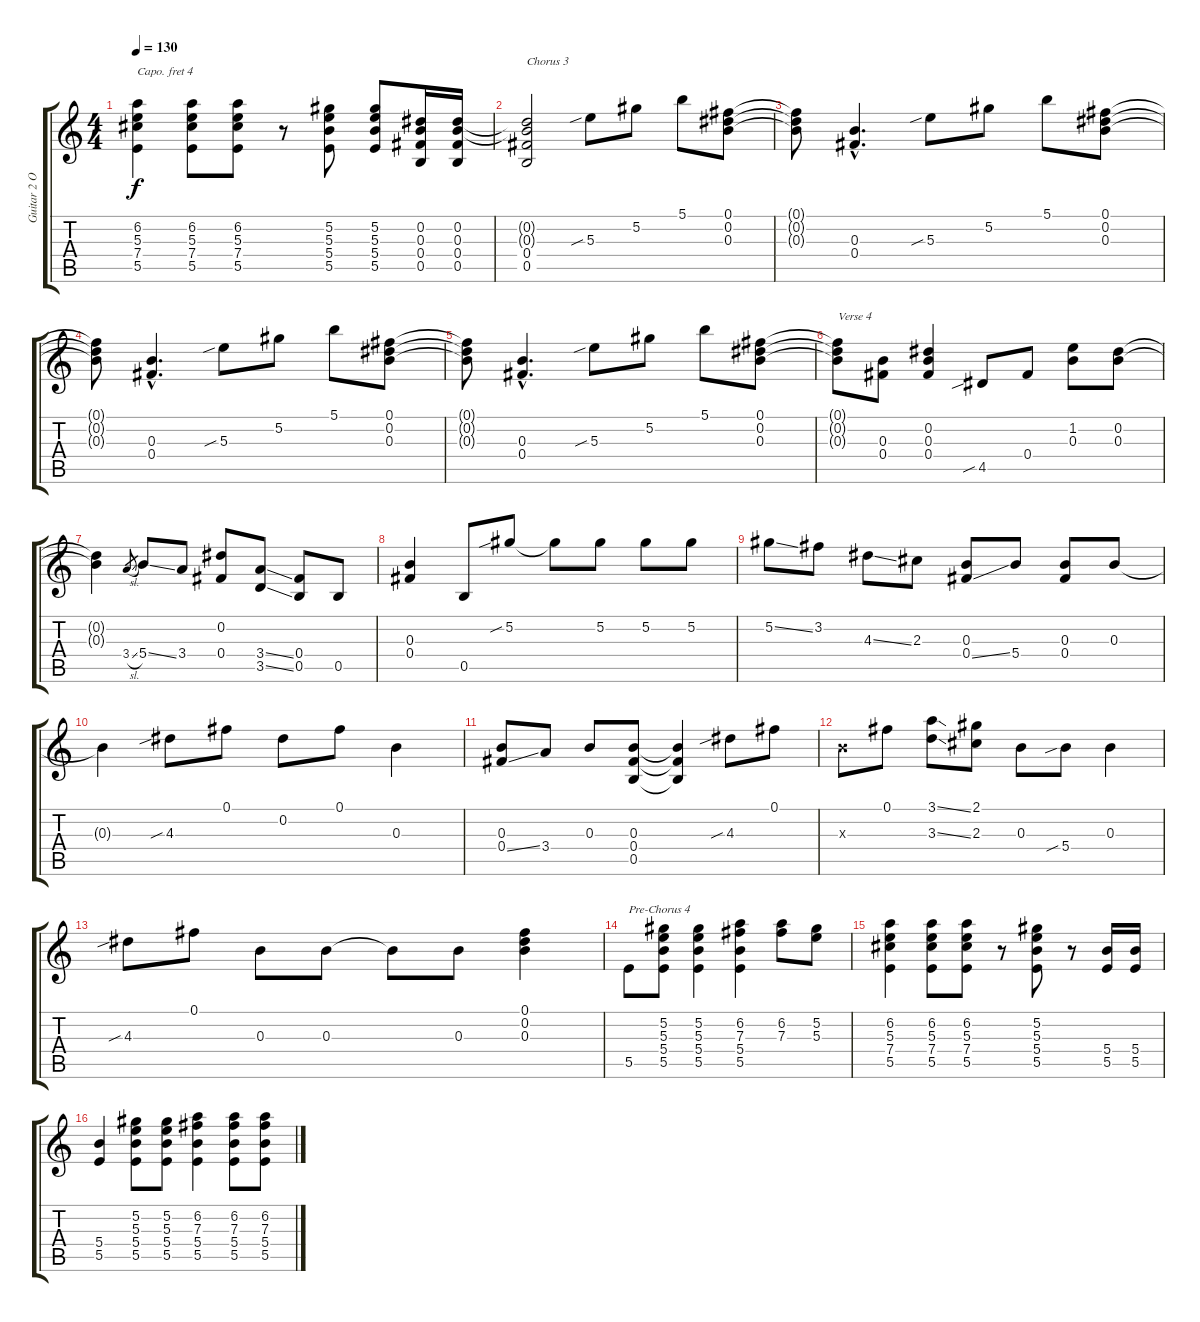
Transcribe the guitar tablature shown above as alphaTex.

\track ("Guitar 2 Open G capo IV" "Guitar 2 O") {instrument electricguitarclean}
\staff {score tabs}
\capo 4
\tuning (D4 B3 G3 D3 G2 D2) {hide}
\ts (4 4)
\tempo 130
\clef g2
\ks c
(6.2 5.3 7.4 5.5).4{dy f} (6.2 5.3 7.4 5.5).8 (6.2 5.3 7.4 5.5).8 r.8 (5.2 5.3 5.4 5.5).8 (5.2 5.3 5.4 5.5).8 (0.2 0.3 0.4 0.5).16 (0.2 0.3 0.4 0.5).16 |
(0.2{t} 0.3{t} 0.4 0.5).2{txt "Chorus 3"} 5.3{sib}.8 5.2.8 5.1.8 (0.1 0.2 0.3).8 |
(0.1{t} 0.2{t} 0.3{t}).8 (0.3{hac} 0.4{hac}).4{d} 5.3{sib}.8 5.2.8 5.1.8 (0.1 0.2 0.3).8 |
(0.1{t} 0.2{t} 0.3{t}).8 (0.3{hac} 0.4{hac}).4{d} 5.3{sib}.8 5.2.8 5.1.8 (0.1 0.2 0.3).8 |
(0.1{t} 0.2{t} 0.3{t}).8 (0.3{hac} 0.4{hac}).4{d} 5.3{sib}.8 5.2.8 5.1.8 (0.1 0.2 0.3).8 |
(0.1{t} 0.2{t} 0.3{t}).8{txt "Verse 4"} (0.3 0.4).8 (0.2 0.3 0.4).4 4.5{sib}.8 0.4.8 (1.2 0.3).8 (0.2 0.3).8 |
(0.2{t} 0.3{t}).4 3.4{sl}.8{gr} 5.4{ss}.8 3.4.8 (0.2 0.4).8 (3.4{ss} 3.5{ss}).8 (0.4 0.5).8 0.5.8 |
(0.3 0.4).4 0.5.8 5.2{sib}.8 5.2{t}.8 5.2.8 5.2.8 5.2.8 |
5.2{ss}.8 3.2.8 4.3{ss}.8 2.3.8 (0.3 0.4{ss}).8 5.4.8 (0.3 0.4).8 0.3.8 |
0.3{t}.4 4.3{sib}.8 0.1.8 0.2.8 0.1.8 0.3.4 |
(0.3 0.4{ss}).8 3.4.8 0.3.8 (0.3 0.4 0.5).8 (0.3{t} 0.4{t} 0.5{t}).4 4.3{sib}.8 0.1.8 |
0.3{x}.8 0.1.8 (3.1{ss} 3.3{ss}).8 (2.1 2.3).8 0.3.8 5.4{sib}.8 0.3.4 |
4.3{sib}.8 0.1.8 0.3.8 0.3.8 0.3{t}.8 0.3.8 (0.1 0.2 0.3).4 |
5.5.8{txt "Pre-Chorus 4"} (5.2 5.3 5.4 5.5).8 (5.2 5.3 5.4 5.5).4 (6.2 7.3 5.4 5.5).4 (6.2 7.3).8 (5.2 5.3).8 |
(6.2 5.3 7.4 5.5).4 (6.2 5.3 7.4 5.5).8 (6.2 5.3 7.4 5.5).8 r.8 (5.2 5.3 5.4 5.5).8 r.8 (5.4 5.5).16 (5.4 5.5).16 |
(5.4 5.5).4 (5.2 5.3 5.4 5.5).8 (5.2 5.3 5.4 5.5).8 (6.2 7.3 5.4 5.5).4 (6.2 7.3 5.4 5.5).8 (6.2 7.3 5.4 5.5).8
